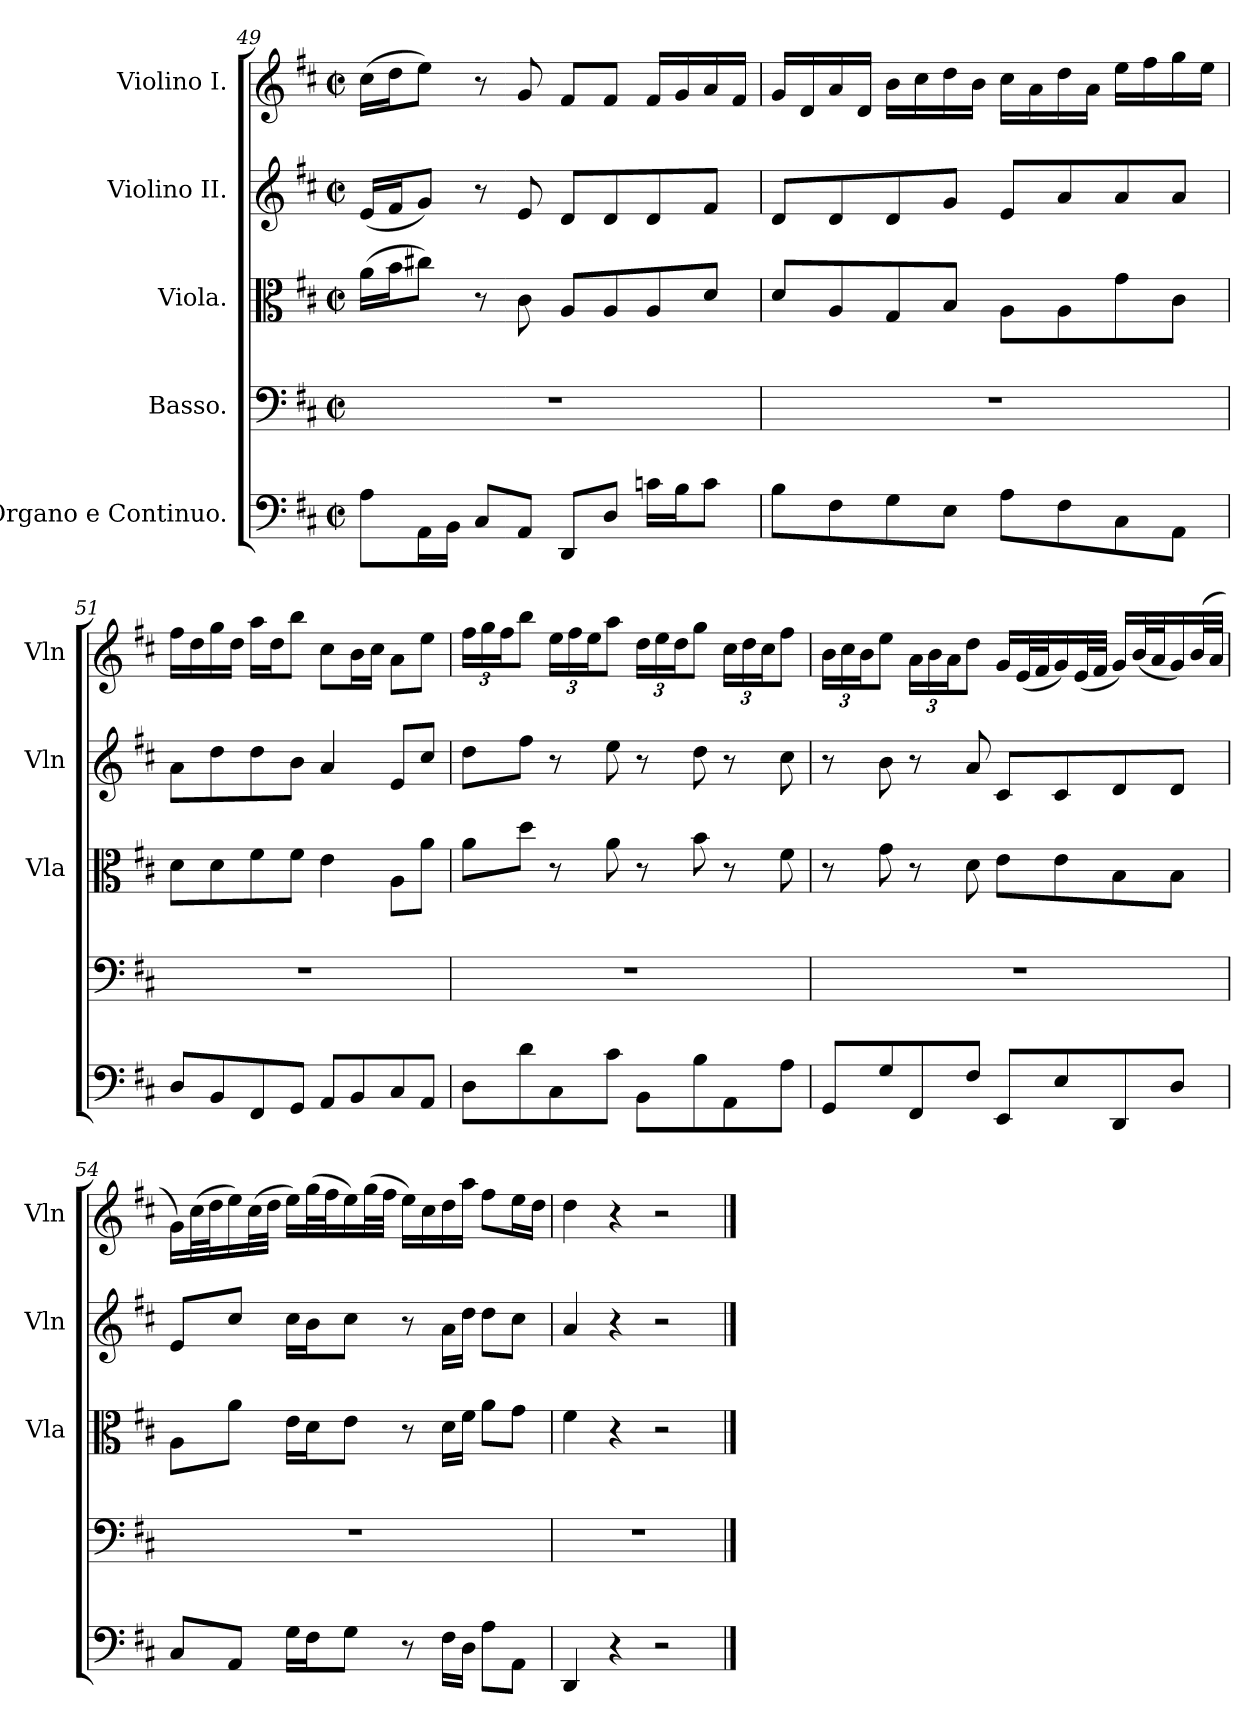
**kern	**kern	**kern	**kern	**kern
*part5	*part4	*part3	*part2	*part1
*staff5	*staff4	*staff3	*staff2	*staff1
*I"Organo e  Continuo.	*I"Basso.	*I"Viola.	*I"Violino II.	*I"Violino I.
*	*	*I'Vla	*I'Vln	*I'Vln
!!LO:LB:g=z
*clefF4	*clefF4	*clefC3	*clefG2	*clefG2
*k[f#c#]	*k[f#c#]	*k[f#c#]	*k[f#c#]	*k[f#c#]
*D:	*D:	*D:	*D:	*D:
*M2/2	*M2/2	*M2/2	*M2/2	*M2/2
*met(c|)	*met(c|)	*met(c|)	*met(c|)	*met(c|)
=49	=49	=49	=49	=49
8A\L	1r	(16a\LL	(16e/LL	(16cc#\LL
.	.	16b\J	16f#/J	16dd\J
16AA\L	.	8cc#X\J)	8g/J)	8ee\J)
16BB\JJ	.	.	.	.
8C#/L	.	8r	8r	8r
8AA/J	.	8c#\	8e/	8g/
8DD/L	.	8A/L	8d/L	8f#/L
8D/J	.	8A/	8d/	8f#/J
16cn\LL	.	8A/	8d/	16f#/LL
16B\J	.	.	.	16g/
8c\J	.	8d/J	8f#/J	16a/
.	.	.	.	16f#/JJ
=50	=50	=50	=50	=50
8B\L	1r	8d/L	8d/L	16g/LL
.	.	.	.	16d/
8F#\	.	8A/	8d/	16a/
.	.	.	.	16d/JJ
8G\	.	8G/	8d/	16b\LL
.	.	.	.	16cc#\
8E\J	.	8B/J	8g/J	16dd\
.	.	.	.	16b\JJ
8A\L	.	8A\L	8e/L	16cc#\LL
.	.	.	.	16a\
8F#\	.	8A\	8a/	16dd\
.	.	.	.	16a\JJ
8C#\	.	8g\	8a/	16ee\LL
.	.	.	.	16ff#\
8AA\J	.	8c#\J	8a/J	16gg\
.	.	.	.	16ee\JJ
=51	=51	=51	=51	=51
8D/L	1r	8d\L	8a\L	16ff#\LL
.	.	.	.	16dd\
8BB/	.	8d\	8dd\	16gg\
.	.	.	.	16dd\JJ
8FF#/	.	8f#\	8dd\	16aa\LL
.	.	.	.	16dd\J
8GG/J	.	8f#\J	8b\J	8bb\J
8AA/L	.	4e\	4a/	8cc#\L
8BB/	.	.	.	16b\L
.	.	.	.	16cc#\JJ
8C#/	.	8A\L	8e/L	8a\L
8AA/J	.	8a\J	8cc#/J	8ee\J
=52	=52	=52	=52	=52
*	*	*	*	*Xbrackettup
8D\L	1r	8a\L	8dd\L	24ff#\LL
.	.	.	.	24gg\
.	.	.	.	24ff#\J
8d\	.	8dd\J	8ff#\J	8bb\J
8C#\	.	8r	8r	24ee\LL
.	.	.	.	24ff#\
.	.	.	.	24ee\J
8c#\J	.	8a\	8ee\	8aa\J
8BB\L	.	8r	8r	24dd\LL
.	.	.	.	24ee\
.	.	.	.	24dd\J
8B\	.	8b\	8dd\	8gg\J
8AA\	.	8r	8r	24cc#\LL
.	.	.	.	24dd\
.	.	.	.	24cc#\J
8A\J	.	8f#\	8cc#\	8ff#\J
!!LO:LB:g=z
=53	=53	=53	=53	=53
8GG/L	1r	8r	8r	24b\LL
.	.	.	.	24cc#\
.	.	.	.	24b\J
8G/	.	8g\	8b\	8ee\J
8FF#/	.	8r	8r	24a\LL
.	.	.	.	24b\
.	.	.	.	24a\J
8F#/J	.	8d\	8a/	8dd\J
8EE/L	.	8e\L	8c#/L	16g/LL
.	.	.	.	(32e/L
.	.	.	.	32f#/J
8E/	.	8e\	8c#/	16g/)
.	.	.	.	(32e/L
.	.	.	.	32f#/JJJ
8DD/	.	8B\	8d/	16g/LL)
.	.	.	.	(32b/L
.	.	.	.	32a/J
8D/J	.	8B\J	8d/J	16g/)
.	.	.	.	(32b/L
.	.	.	.	32a/JJJ
=54	=54	=54	=54	=54
8C#/L	1r	8A\L	8e/L	16g\LL)
.	.	.	.	(32cc#\L
.	.	.	.	32dd\J
8AA/J	.	8a\J	8cc#/J	16ee\)
.	.	.	.	(32cc#\L
.	.	.	.	32dd\JJJ
16G\LL	.	16e\LL	16cc#\LL	16ee\LL)
16F#\J	.	16d\J	16b\J	(32gg\L
.	.	.	.	32ff#\J
8G\J	.	8e\J	8cc#\J	16ee\)
.	.	.	.	(32gg\L
.	.	.	.	32ff#\JJJ
8r	.	8r	8r	16ee\LL)
.	.	.	.	16cc#\
16F#\LL	.	16d\LL	16a\LL	16dd\
16D\JJ	.	16f#\JJ	16dd\JJ	16aa\JJ
8A\L	.	8a\L	8dd\L	8ff#\L
8AA\J	.	8g\J	8cc#\J	16ee\L
.	.	.	.	16dd\JJ
=55	=55	=55	=55	=55
4DD/	1r	4f#\	4a/	4dd\
4r	.	4r	4r	4r
2r	.	2r	2r	2r
==	==	==	==	==
*-	*-	*-	*-	*-
